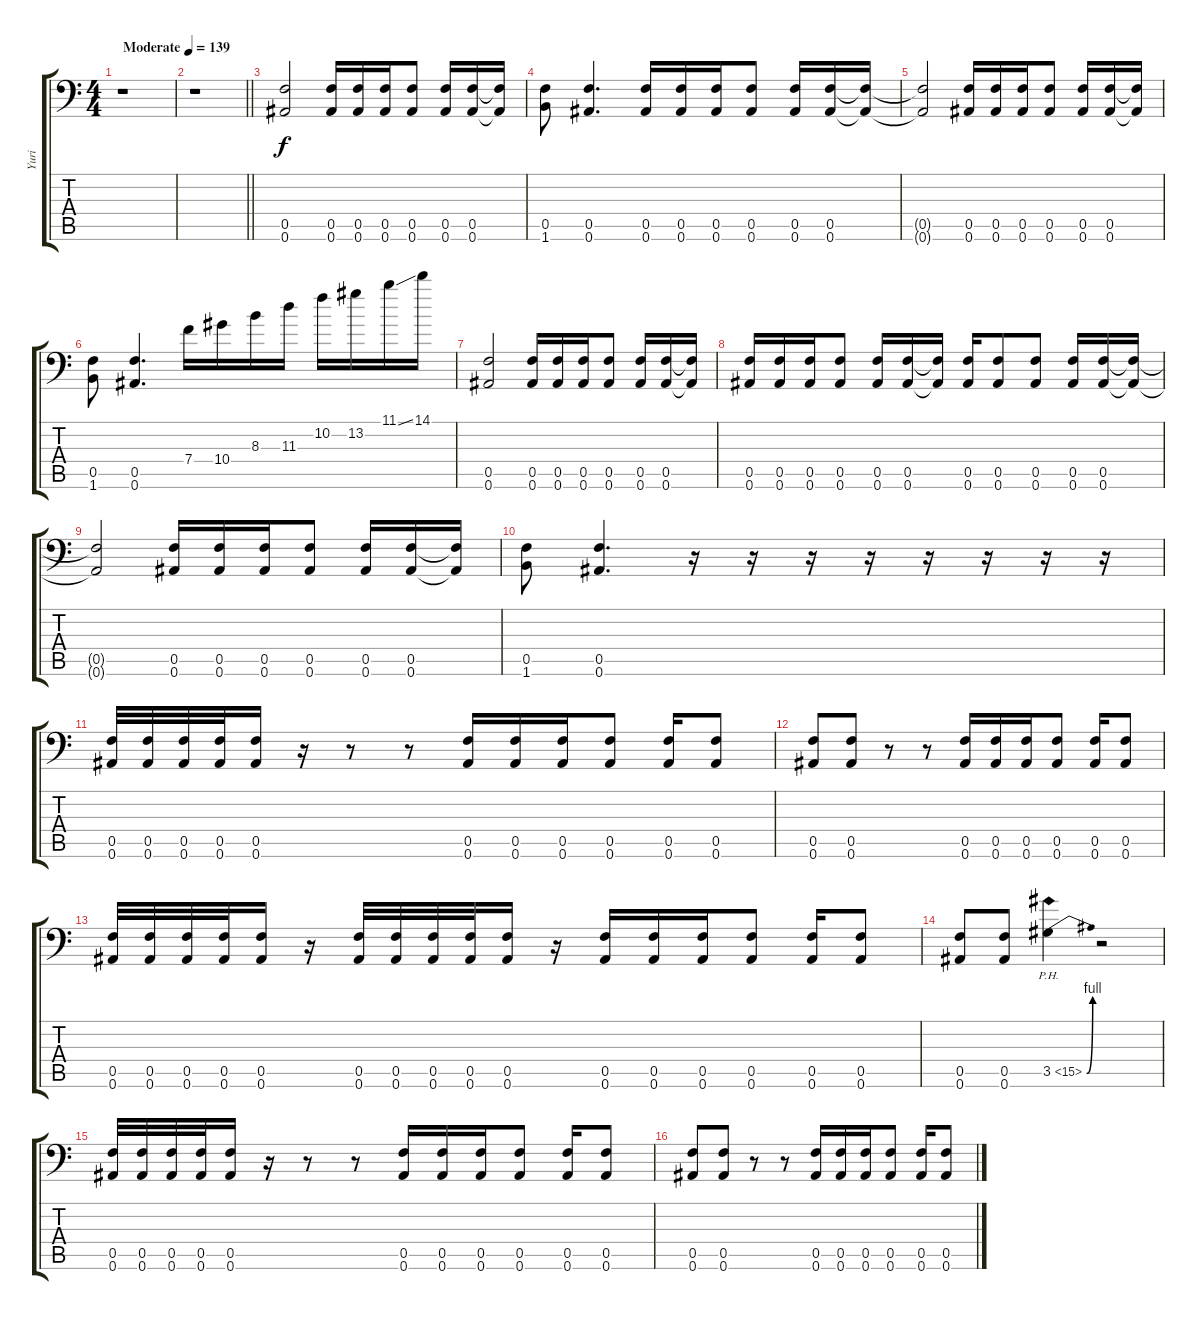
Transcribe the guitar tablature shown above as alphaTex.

\track ("Yuri" "Yuri") {instrument distortionguitar}
\staff {score tabs}
\tuning (C4 G3 Eb3 Bb2 F2 Bb1) {hide}
\ts (4 4)
\tempo (139 "Moderate")
\clef f4
\ks c
r.1{dy f instrument distortionguitar} |
\barLineRight lightlight
r.1 |
\section ("" "")
(0.5 0.6).2 (0.5 0.6).16 (0.5 0.6).16 (0.5 0.6).16 (0.5 0.6).8 (0.5 0.6).16 (0.5 0.6).16 (0.5{t} 0.6{t}).16 |
(0.5 1.6).8 (0.5 0.6).4{d} (0.5 0.6).16 (0.5 0.6).16 (0.5 0.6).16 (0.5 0.6).8 (0.5 0.6).16 (0.5 0.6).16 (0.5{t} 0.6{t}).16 |
(0.5{t} 0.6{t}).2 (0.5 0.6).16 (0.5 0.6).16 (0.5 0.6).16 (0.5 0.6).8 (0.5 0.6).16 (0.5 0.6).16 (0.5{t} 0.6{t}).16 |
(0.5 1.6).8 (0.5 0.6).4{d} 7.4.16 10.4.16 8.3.16 11.3.16 10.2.16 13.2.16 11.1{ss}.16 14.1.16 |
(0.5 0.6).2 (0.5 0.6).16 (0.5 0.6).16 (0.5 0.6).16 (0.5 0.6).8 (0.5 0.6).16 (0.5 0.6).16 (0.5{t} 0.6{t}).16 |
(0.5 0.6).16 (0.5 0.6).16 (0.5 0.6).16 (0.5 0.6).8 (0.5 0.6).16 (0.5 0.6).16 (0.5{t} 0.6{t}).16 (0.5 0.6).16 (0.5 0.6).8 (0.5 0.6).8 (0.5 0.6).16 (0.5 0.6).16 (0.5{t} 0.6{t}).16 |
(0.5{t} 0.6{t}).2 (0.5 0.6).16 (0.5 0.6).16 (0.5 0.6).16 (0.5 0.6).8 (0.5 0.6).16 (0.5 0.6).16 (0.5{t} 0.6{t}).16 |
(0.5 1.6).8 (0.5 0.6).4{d} r.16 r.16 r.16 r.16 r.16 r.16 r.16 r.16 |
(0.5 0.6).32 (0.5 0.6).32 (0.5 0.6).32 (0.5 0.6).32 (0.5 0.6).16 r.16 r.8 r.8 (0.5 0.6).16 (0.5 0.6).16 (0.5 0.6).16 (0.5 0.6).8 (0.5 0.6).16 (0.5 0.6).8 |
(0.5 0.6).8 (0.5 0.6).8 r.8 r.8 (0.5 0.6).16 (0.5 0.6).16 (0.5 0.6).16 (0.5 0.6).8 (0.5 0.6).16 (0.5 0.6).8 |
(0.5 0.6).32 (0.5 0.6).32 (0.5 0.6).32 (0.5 0.6).32 (0.5 0.6).16 r.16 (0.5 0.6).32 (0.5 0.6).32 (0.5 0.6).32 (0.5 0.6).32 (0.5 0.6).16 r.16 (0.5 0.6).16 (0.5 0.6).16 (0.5 0.6).16 (0.5 0.6).8 (0.5 0.6).16 (0.5 0.6).8 |
(0.5 0.6).8 (0.5 0.6).8 3.5{be (bend 0 0 60 4) ph 12}.4 r.2 |
(0.5 0.6).32 (0.5 0.6).32 (0.5 0.6).32 (0.5 0.6).32 (0.5 0.6).16 r.16 r.8 r.8 (0.5 0.6).16 (0.5 0.6).16 (0.5 0.6).16 (0.5 0.6).8 (0.5 0.6).16 (0.5 0.6).8 |
(0.5 0.6).8 (0.5 0.6).8 r.8 r.8 (0.5 0.6).16 (0.5 0.6).16 (0.5 0.6).16 (0.5 0.6).8 (0.5 0.6).16 (0.5 0.6).8
